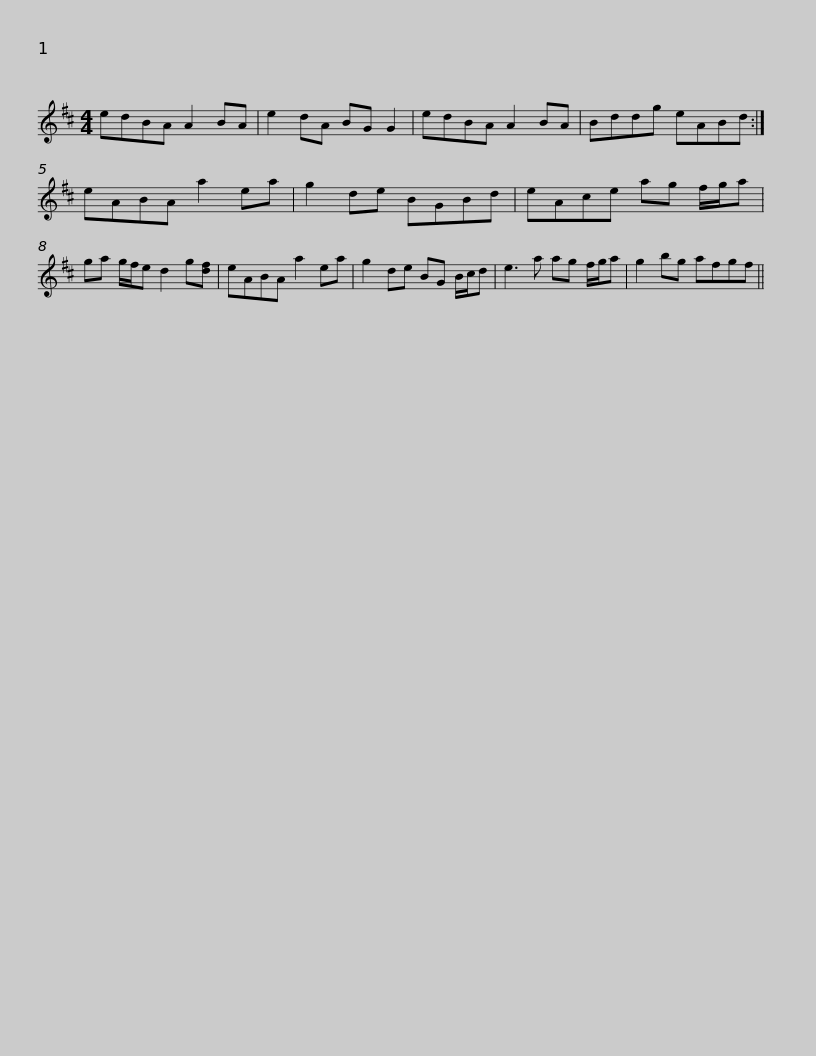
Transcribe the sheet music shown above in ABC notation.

X:1
L:1/8
M:4/4
I:linebreak $
K:D
V:1 treble
V:1
 edBA A2 BA | e2 dA BG G2 | edBA A2 BA | Bddg eABd :| eABA a2 ea | %5
 g2 de BGBd |$ eAce ag f/g/a | ga g/f/e d2 g[df] | eABA a2 ea | g2 de BG B/c/d | %10
 e3 a ag f/g/a |$ g2 bg afgf || %12
